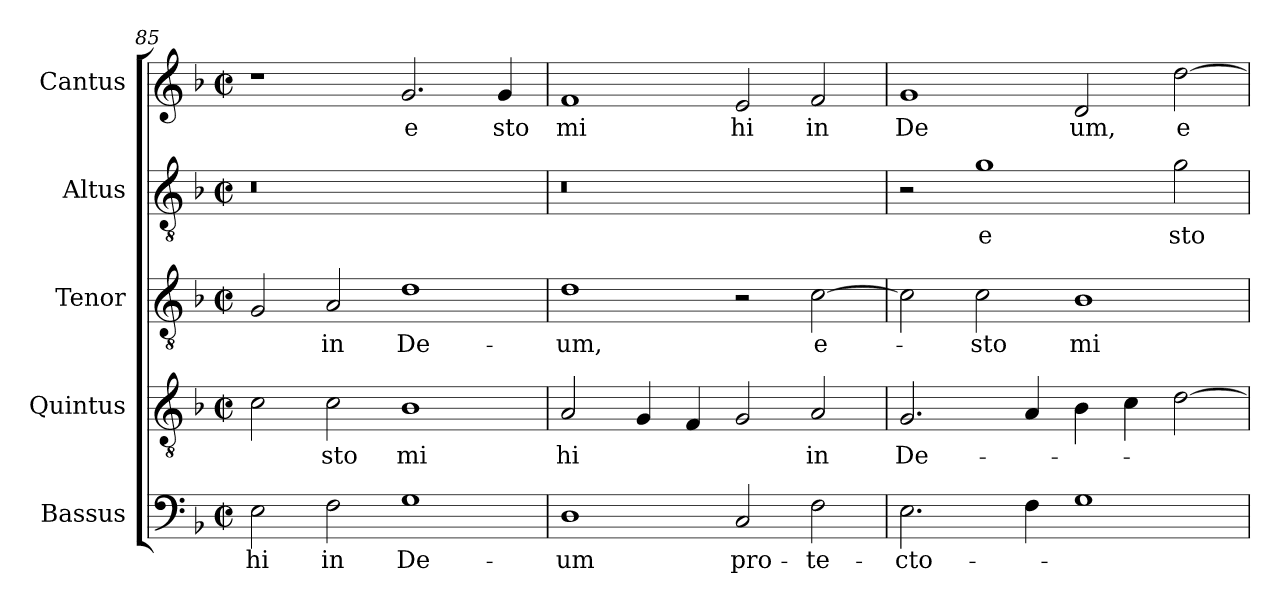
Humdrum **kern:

**kern	**text	**kern	**text	**kern	**text	**kern	**text	**kern	**text
*part5	*part5	*part4	*part4	*part3	*part3	*part2	*part2	*part1	*part1
*staff5	*staff5	*staff4	*staff4	*staff3	*staff3	*staff2	*staff2	*staff1	*staff1
*I"Bassus	*	*I"Quintus	*	*I"Tenor	*	*I"Altus	*	*I"Cantus	*
*clefF4	*	*clefGv2	*	*clefGv2	*	*clefGv2	*	*clefG2	*
*k[b-]	*	*k[b-]	*	*k[b-]	*	*k[b-]	*	*k[b-]	*
*F:	*	*F:	*	*F:	*	*F:	*	*F:	*
*M2/2	*	*M2/2	*	*M2/2	*	*M2/2	*	*M2/2	*
*met(c|)	*	*met(c|)	*	*met(c|)	*	*met(c|)	*	*met(c|)	*
=85	=85	=85	=85	=85	=85	=85	=85	=85	=85
!	!LO:LY:b:cj	!	!	!	!	!	!	!	!
2E\	-hi	2c\	.	2G/	.	0r	.	1r	.
!	!LO:LY:b:cj	!	!LO:LY:b:cj	!	!LO:LY:b:cj	!	!	!	!
2F\	in	2c\	sto	2A/	in	.	.	.	.
!	!LO:LY:b:cj	!	!LO:LY:b:cj	!	!LO:LY:b:cj	!	!	!	!LO:LY:b:cj
1G	De-	1B-	mi	1d	De-	.	.	2.g/	e
!	!	!	!	!	!	!	!	!	!LO:LY:b:cj
.	.	.	.	.	.	.	.	4g/	sto
!!LO:LB:g=z
=86	=86	=86	=86	=86	=86	=86	=86	=86	=86
!	!LO:LY:b:cj	!	!LO:LY:b:cj	!	!LO:LY:b:cj	!	!	!	!LO:LY:b:cj
1D	-um	2A/	hi	1d	-um,	0r	.	1f	mi
.	.	4G/	.	.	.	.	.	.	.
.	.	4F/	.	.	.	.	.	.	.
!	!LO:LY:b:cj	!	!	!	!	!	!	!	!LO:LY:b:cj
2C/	pro-	2G/	.	2r	.	.	.	2e/	hi
!	!LO:LY:b:cj	!	!LO:LY:b:cj	!	!LO:LY:b:cj	!	!	!	!LO:LY:b:cj
2F\	-te-	2A/	in	[>2c\	e-	.	.	2f/	in
=87	=87	=87	=87	=87	=87	=87	=87	=87	=87
!	!LO:LY:b	!	!LO:LY:b	!	!	!	!	!	!LO:LY:b:cj
2.E\	-cto-	2.G/	De-	2c\]	.	2r	.	1g	De
!	!	!	!	!	!LO:LY:b:cj	!	!LO:LY:b:cj	!	!
.	.	.	.	2c\	-sto	1g	e	.	.
4F\	.	4A/	.	.	.	.	.	.	.
!	!	!	!	!	!LO:LY:b:cj	!	!	!	!LO:LY:b:cj
1G	.	4B-\	.	1B-	mi-	.	.	2d/	um,
.	.	4c\	.	.	.	.	.	.	.
!	!	!	!	!	!	!	!LO:LY:b:cj	!	!LO:LY:b:cj
.	.	[>2d\	.	.	.	2g\	sto	[>2dd\	e
=	=	=	=	=	=	=	=	=	=
*-	*-	*-	*-	*-	*-	*-	*-	*-	*-
